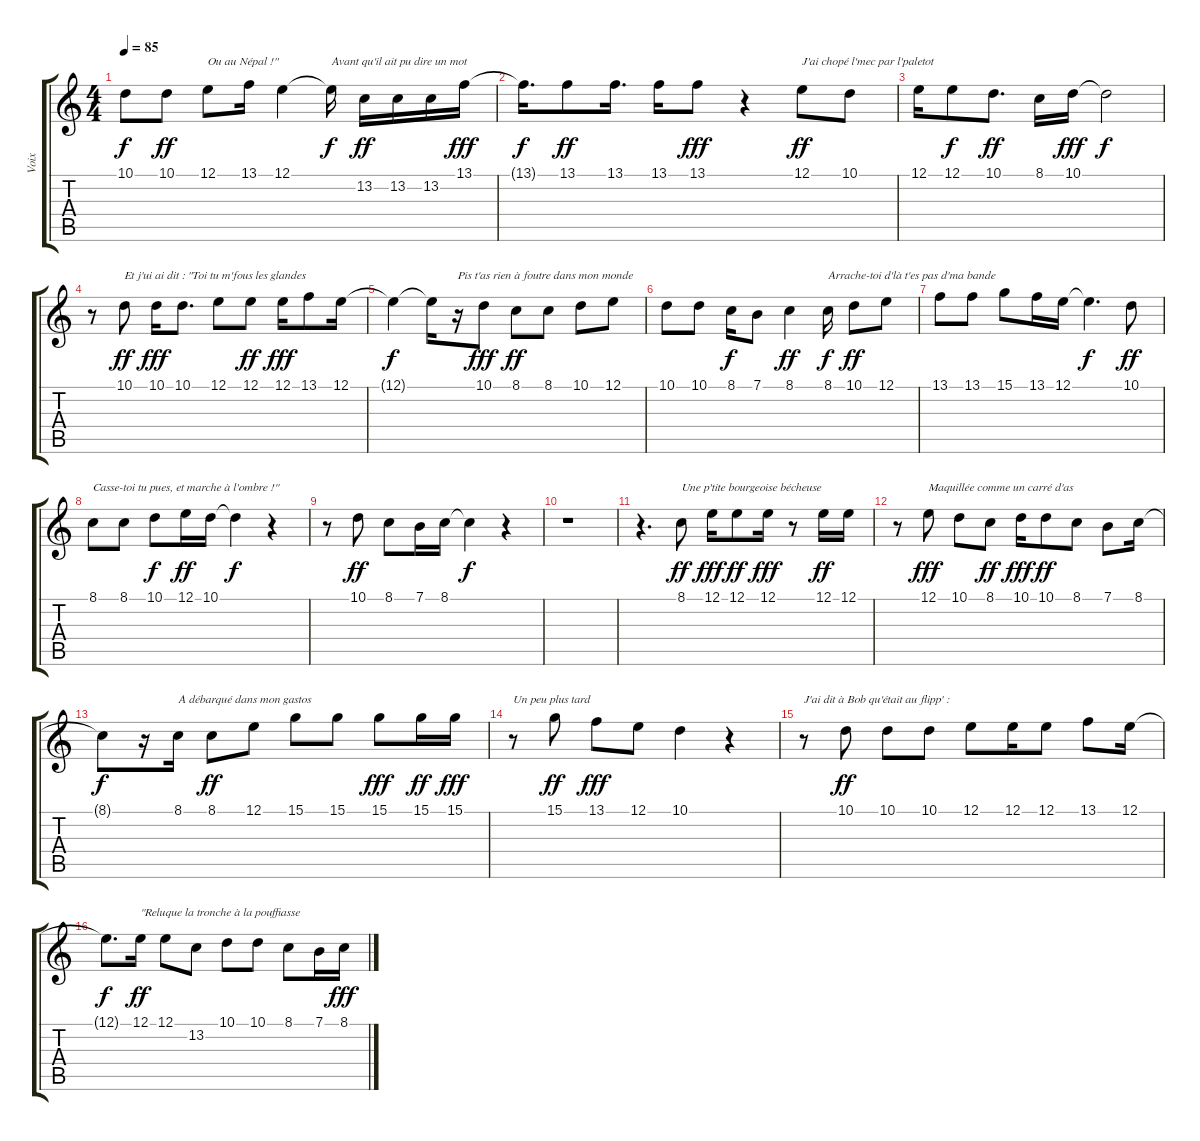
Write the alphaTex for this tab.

\track ("Voix" "Voix") {instrument voiceoohs}
\staff {score tabs}
\tuning (E4 B3 G3 D3 A2 E2) {hide}
\ts (4 4)
\tempo 85
\clef g2
\ks c
10.1{t}.8{dy f} 10.1.8{dy ff} 12.1.8{txt "Ou au Népal !\""} 13.1.16 12.1.4 12.1{t}.16{txt "Avant qu'il ait pu dire un mot" dy f} 13.2.16{dy ff} 13.2.16 13.2.16 13.1.16{dy fff} |
13.1{t}.16{d dy f} 13.1.8{dy ff} 13.1.16{d} 13.1.16 13.1.8{dy fff} r.4 12.1.8{txt "J'ai chopé l'mec par l'paletot" dy ff} 10.1.8 |
12.1.16 12.1.8{dy f} 10.1.8{d dy ff} 8.1.16 10.1.16{dy fff} 10.1{t}.2{dy f} |
r.8 10.1.8{txt "Et j'ui ai dit : \"Toi tu m'fous les glandes" dy ff} 10.1.16{dy fff} 10.1.8{d} 12.1.8 12.1.8{dy ff} 12.1.16{dy fff} 13.1.8 12.1.16 |
12.1{t}.4{dy f} 12.1{t}.16 r.16{txt "Pis t'as rien à foutre dans mon monde"} 10.1.8{dy fff} 8.1.8{dy ff} 8.1.8 10.1.8 12.1.8 |
10.1.8 10.1.8 8.1.16{dy f} 7.1.8 8.1.4{dy ff} 8.1.16{txt "Arrache-toi d'là t'es pas d'ma bande" dy f} 10.1.8{dy ff} 12.1.8 |
13.1.8 13.1.8 15.1.8 13.1.16 12.1.16 12.1{t}.4{d dy f} 10.1.8{dy ff} |
8.1.8{txt "Casse-toi tu pues, et marche à l'ombre !\""} 8.1.8 10.1.8{dy f} 12.1.16{dy ff} 10.1.16 10.1{t}.4{dy f} r.4 |
r.8 10.1.8{dy ff} 8.1.8 7.1.16 8.1.16 8.1{t}.4{dy f} r.4 |
r.1 |
r.4{d} 8.1.8{txt "Une p'tite bourgeoise bécheuse" dy ff} 12.1.16{dy fff} 12.1.8{dy ff} 12.1.16{dy fff} r.8 12.1.16{dy ff} 12.1.16 |
r.8 12.1.8{txt "Maquillée comme un carré d'as" dy fff} 10.1.8 8.1.8{dy ff} 10.1.16{dy fff} 10.1.8{dy ff} 8.1.8 7.1.8 8.1.16 |
8.1{t}.8{dy f} r.16 8.1.16{txt "A débarqué dans mon gastos"} 8.1.8{dy ff} 12.1.8 15.1.8 15.1.8 15.1.8{dy fff} 15.1.16{dy ff} 15.1.16{dy fff} |
r.8{txt "Un peu plus tard"} 15.1.8{dy ff} 13.1.8{dy fff} 12.1.8 10.1.4 r.4 |
r.8{txt "J'ai dit à Bob qu'était au flipp' :"} 10.1.8{dy ff} 10.1.8 10.1.8 12.1.8 12.1.16 12.1.8 13.1.8 12.1.16 |
12.1{t}.8{d dy f} 12.1.16{txt "\"Reluque la tronche à la pouffiasse" dy ff} 12.1.8 13.2.8 10.1.8 10.1.8 8.1.8 7.1.16 8.1.16{dy fff}
